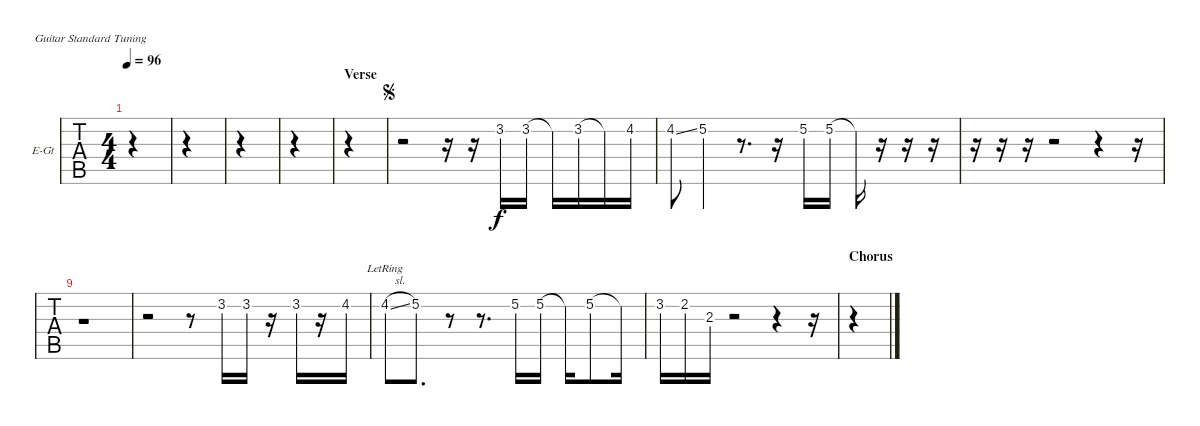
\bracketExtendMode nobrackets
\firstSystemTrackNameOrientation horizontal
\otherSystemsTrackNameOrientation horizontal
\defaultBarNumberDisplay FirstOfSystem
\track ("vocal" "E-Gt") {instrument electricguitarclean}
\staff {tabs}
\tuning (E4 B3 G3 D3 A2 E2)
\ts (4 4)
\tempo 96
\clef g2
\scale
0.333333
\ks c
|
\scale
0.333333 |
\scale
0.333333 |
\scale
0.333333 |
\section ("" "Verse")
\scale
0.333333 |
\jump segno
\scale
0.333333 r.2 r.16 r.16 3.2.16 3.2.16 3.2{t}.16 3.2.16 3.2{t}.16 4.2.16 |
\scale
0.333333 4.2{ss}.8 5.2.4 r.8{d} r.16 5.2.16 5.2.16 5.2{t}.16 r.16 r.16 r.16 |
\scale
0.333333 r.16 r.16 r.16 r.2 r.4 r.16 |
\scale
0.333333 r.1 |
\scale
0.333333 r.2 r.8 3.2.16 3.2.16 r.16 3.2.16 r.16 4.2.16 |
\scale
0.333333 4.2{sl lr}.8 5.2.8{d} r.8 r.8{d} 5.2.16 5.2.16 5.2{t}.16 5.2.8 5.2{t}.16 |
\scale
0.333333 3.2.16 2.2.16 2.3.16 r.2 r.4 r.16 |
\section ("" "Chorus")
\scale
0.333333 |
\scale
0.333333 |
\scale
0.333333 |
\scale
0.333333
